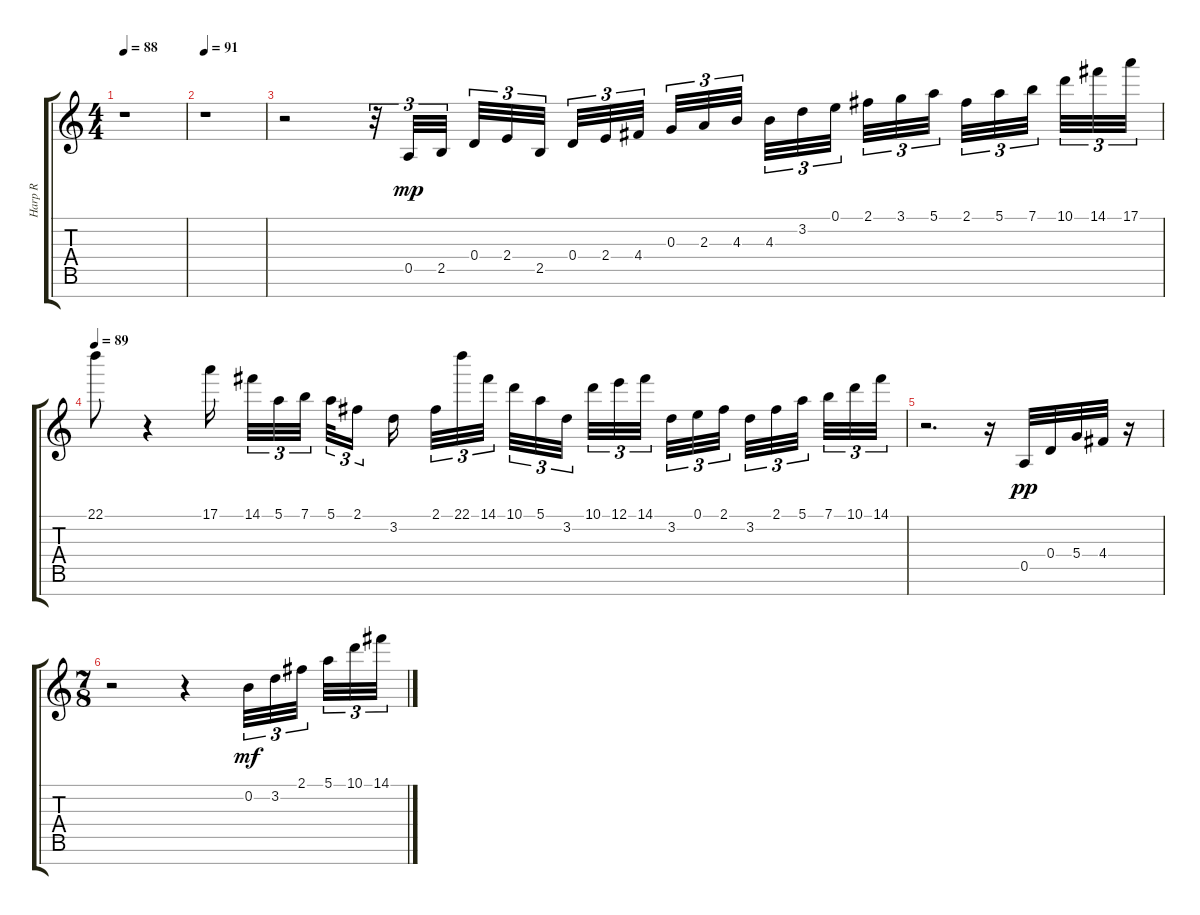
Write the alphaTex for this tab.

\track ("Harp R" "Harp R") {instrument orchestralharp}
\staff {score tabs}
\tuning (E5 B4 G4 D4 A3 E3 B2) {hide}
\ts (4 4)
\tempo 88
\clef g2
\ks c
r.1{dy f} |
\tempo 91
r.1 |
r.2 r.32{tu (3 2)} 0.5.32{tu (3 2) dy mp} 2.5.32{tu (3 2) beam splitsecondary} 0.4.32{tu (3 2)} 2.4.32{tu (3 2)} 2.5.32{tu (3 2) beam splitsecondary} 0.4.32{tu (3 2)} 2.4.32{tu (3 2)} 4.4.32{tu (3 2) beam splitsecondary} 0.3.32{tu (3 2)} 2.3.32{tu (3 2)} 4.3.32{tu (3 2)} 4.3.32{tu (3 2)} 3.2.32{tu (3 2)} 0.1.32{tu (3 2) beam splitsecondary} 2.1.32{tu (3 2)} 3.1.32{tu (3 2)} 5.1.32{tu (3 2) beam splitsecondary} 2.1.32{tu (3 2)} 5.1.32{tu (3 2)} 7.1.32{tu (3 2) beam splitsecondary} 10.1.32{tu (3 2)} 14.1.32{tu (3 2)} 17.1.32{tu (3 2)} |
\tempo 89
22.1.8 r.4 17.1.16{beam splitsecondary} 14.1.32{tu (3 2)} 5.1.32{tu (3 2)} 7.1.32{tu (3 2)} 5.1.32{tu (3 2)} 2.1.16{tu (3 2) beam splitsecondary} 3.2.16{beam splitsecondary} 2.1.32{tu (3 2)} 22.1.32{tu (3 2)} 14.1.32{tu (3 2) beam splitsecondary} 10.1.32{tu (3 2)} 5.1.32{tu (3 2)} 3.2.32{tu (3 2)} 10.1.32{tu (3 2)} 12.1.32{tu (3 2)} 14.1.32{tu (3 2) beam splitsecondary} 3.2.32{tu (3 2)} 0.1.32{tu (3 2)} 2.1.32{tu (3 2) beam splitsecondary} 3.2.32{tu (3 2)} 2.1.32{tu (3 2)} 5.1.32{tu (3 2) beam splitsecondary} 7.1.32{tu (3 2)} 10.1.32{tu (3 2)} 14.1.32{tu (3 2)} |
r.2{d} r.16 0.5.32{dy pp} 0.4.32 5.4.32 4.4.32 r.16 |
\ts (7 8)
r.2 r.4 0.2.32{tu (3 2) dy mf} 3.2.32{tu (3 2)} 2.1.32{tu (3 2) beam splitsecondary} 5.1.32{tu (3 2)} 10.1.32{tu (3 2)} 14.1.32{tu (3 2)}
